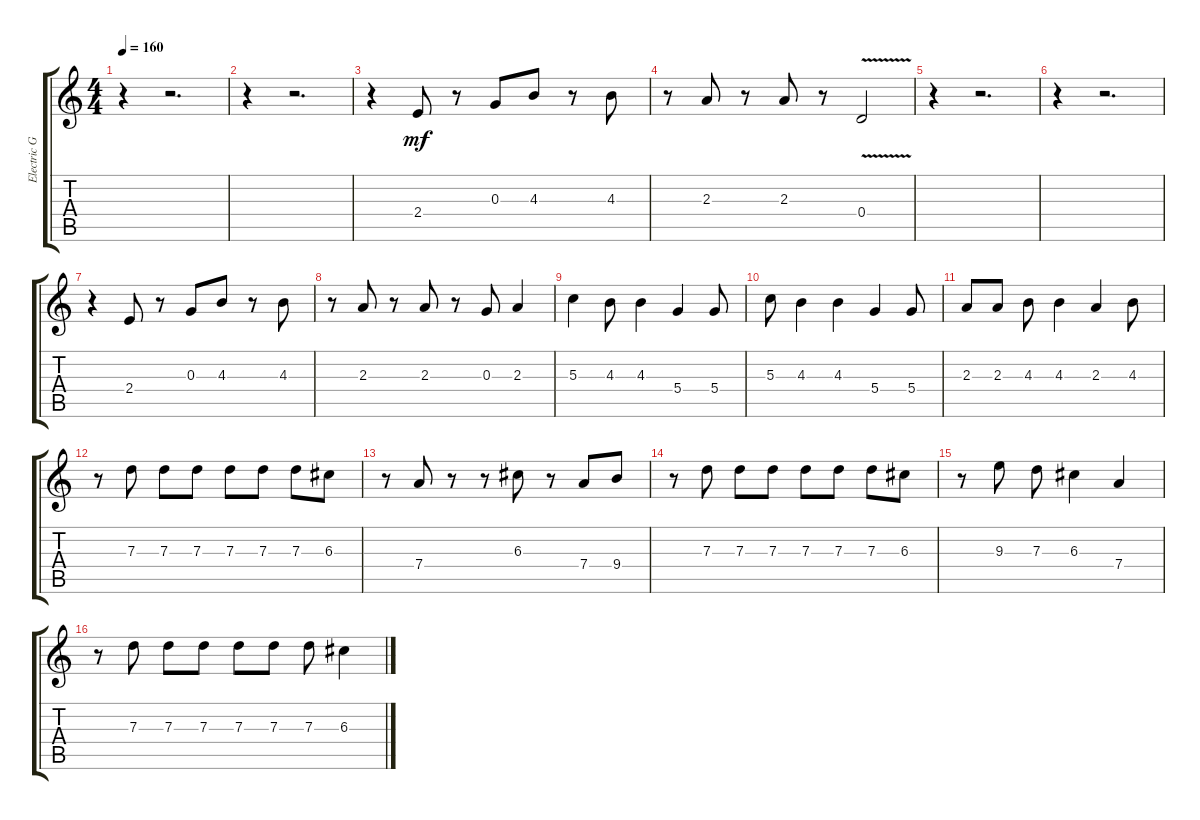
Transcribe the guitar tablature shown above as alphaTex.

\track ("Electric Guitar" "Electric G") {instrument distortionguitar}
\staff {score tabs}
\tuning (E4 B3 G3 D3 A2 E2) {hide}
\ts (4 4)
\tempo 160
\clef g2
\ks c
r.4{dy mf instrument distortionguitar} r.2{d} |
r.4 r.2{d} |
r.4 2.4.8 r.8 0.3.8 4.3.8 r.8 4.3.8 |
r.8 2.3.8 r.8 2.3.8 r.8 0.4{v}.2 |
r.4 r.2{d} |
r.4 r.2{d} |
r.4 2.4.8 r.8 0.3.8 4.3.8 r.8 4.3.8 |
r.8 2.3.8 r.8 2.3.8 r.8 0.3.8 2.3.4 |
5.3.4 4.3.8 4.3.4 5.4.4 5.4.8 |
5.3.8 4.3.4 4.3.4 5.4.4 5.4.8 |
2.3.8 2.3.8 4.3.8 4.3.4 2.3.4 4.3.8 |
r.8 7.3.8 7.3.8 7.3.8 7.3.8 7.3.8 7.3.8 6.3.8 |
r.8 7.4.8 r.8 r.8 6.3.8 r.8 7.4.8 9.4.8 |
r.8 7.3.8 7.3.8 7.3.8 7.3.8 7.3.8 7.3.8 6.3.8 |
r.8 9.3.8 7.3.8 6.3.4 7.4.4 |
r.8 7.3.8 7.3.8 7.3.8 7.3.8 7.3.8 7.3.8 6.3.4
